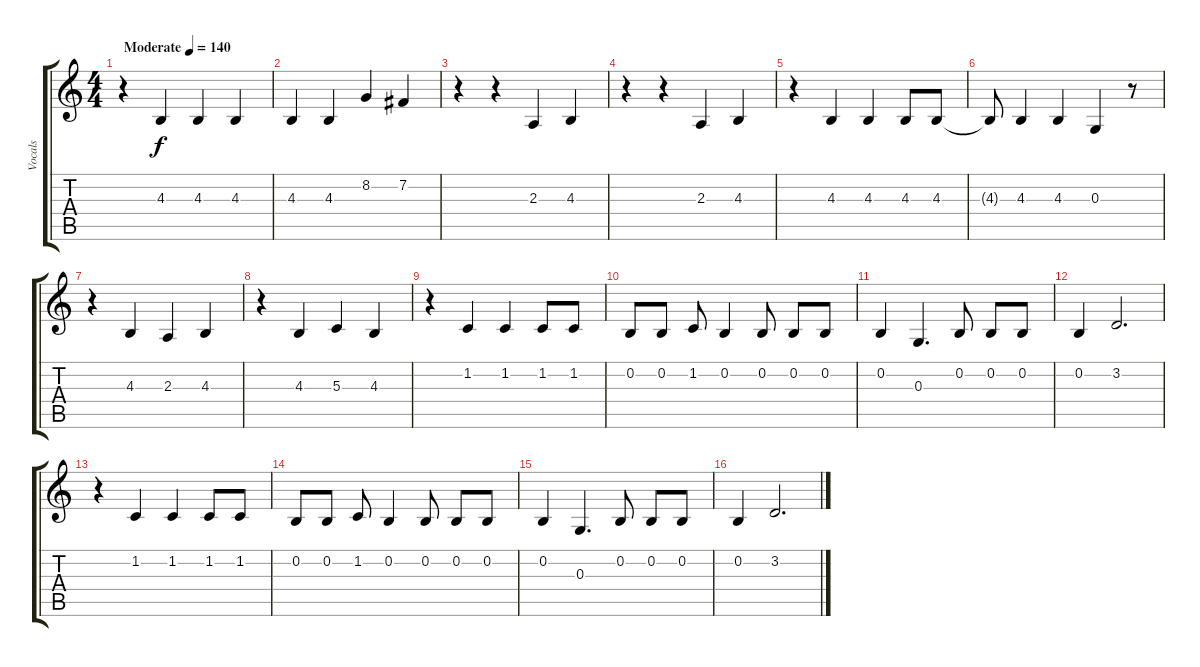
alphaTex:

\track ("Vocals" "Vocals") {instrument oboe}
\staff {score tabs}
\tuning (E4 B3 G3 D3 A2 E2) {hide}
\ts (4 4)
\tempo (140 "Moderate")
\clef g2
\ks c
r.4{dy f instrument oboe} 4.3.4 4.3.4 4.3.4 |
4.3.4 4.3.4 8.2.4 7.2.4 |
r.4 r.4 2.3.4 4.3.4 |
r.4 r.4 2.3.4 4.3.4 |
r.4 4.3.4 4.3.4 4.3.8 4.3.8 |
4.3{t}.8 4.3.4 4.3.4 0.3.4 r.8 |
r.4 4.3.4 2.3.4 4.3.4 |
r.4 4.3.4 5.3.4 4.3.4 |
r.4 1.2.4 1.2.4 1.2.8 1.2.8 |
0.2.8 0.2.8 1.2.8 0.2.4 0.2.8 0.2.8 0.2.8 |
0.2.4 0.3.4{d} 0.2.8 0.2.8 0.2.8 |
0.2.4 3.2.2{d} |
r.4 1.2.4 1.2.4 1.2.8 1.2.8 |
0.2.8 0.2.8 1.2.8 0.2.4 0.2.8 0.2.8 0.2.8 |
0.2.4 0.3.4{d} 0.2.8 0.2.8 0.2.8 |
0.2.4 3.2.2{d}
